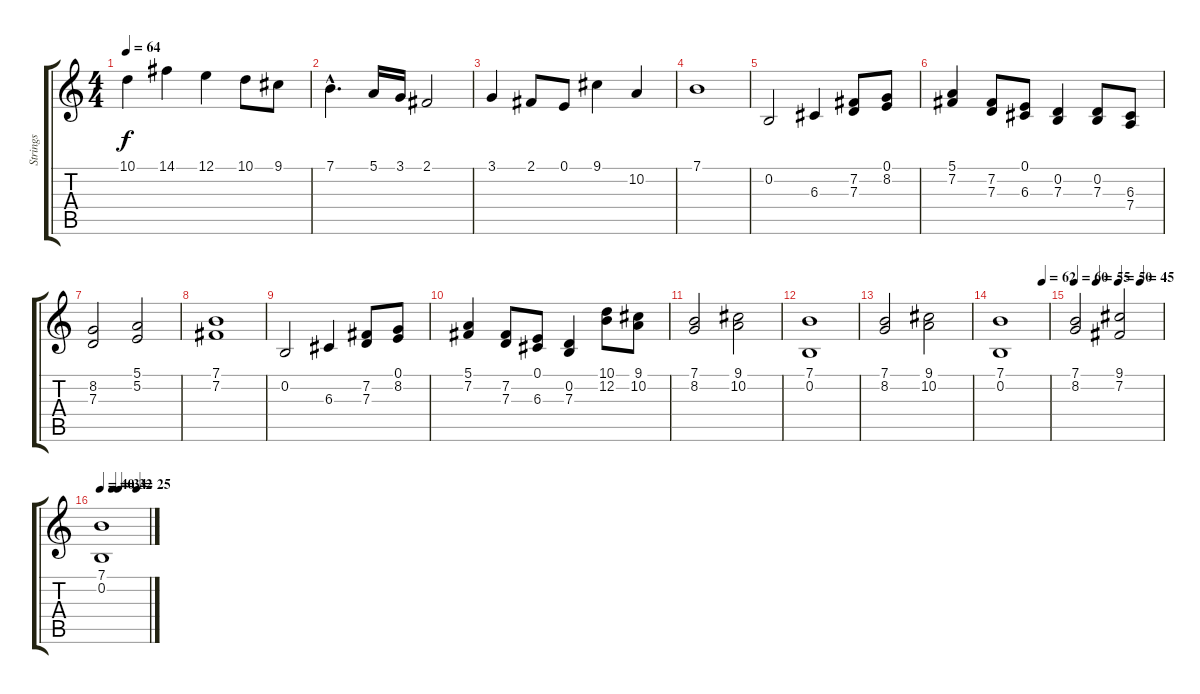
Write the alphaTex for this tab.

\track ("  Strings" "  Strings") {instrument tremolostrings}
\staff {score tabs}
\tuning (E4 B3 G3 D3 A2 E2) {hide}
\ts (4 4)
\tempo 64
\clef g2
\ks c
10.1.4{dy f} 14.1.4 12.1.4 10.1.8 9.1.8 |
7.1{hac}.4{d} 5.1.16 3.1.16 2.1.2 |
3.1.4 2.1.8 0.1.8 9.1.4 10.2.4 |
7.1.1 |
0.2.2{volume 6} 6.3.4 (7.2 7.3).8 (0.1 8.2).8 |
(5.1 7.2).4 (7.2 7.3).8 (0.1 6.3).8 (0.2 7.3).4 (0.2 7.3).8 (6.3 7.4).8 |
(8.2 7.3).2 (5.1 5.2).2 |
(7.1 7.2).1 |
0.2.2 6.3.4 (7.2 7.3).8 (0.1 8.2).8 |
(5.1 7.2).4 (7.2 7.3).8 (0.1 6.3).8 (0.2 7.3).4 (10.1 12.2).8 (9.1 10.2).8 |
(7.1 8.2).2 (9.1 10.2).2 |
(7.1 0.2).1 |
(7.1 8.2).2 (9.1 10.2).2 |
\tempo (62 0.875)
(7.1 0.2).1 |
\tempo 60
\tempo (55 0.25)
\tempo (50 0.5)
\tempo (45 0.75)
(7.1 8.2).2 (9.1 7.2).2 |
\tempo 40
\tempo (34 0.25)
\tempo (32 0.375)
\tempo (25 0.75)
(7.1 0.2).1{volume 8}
